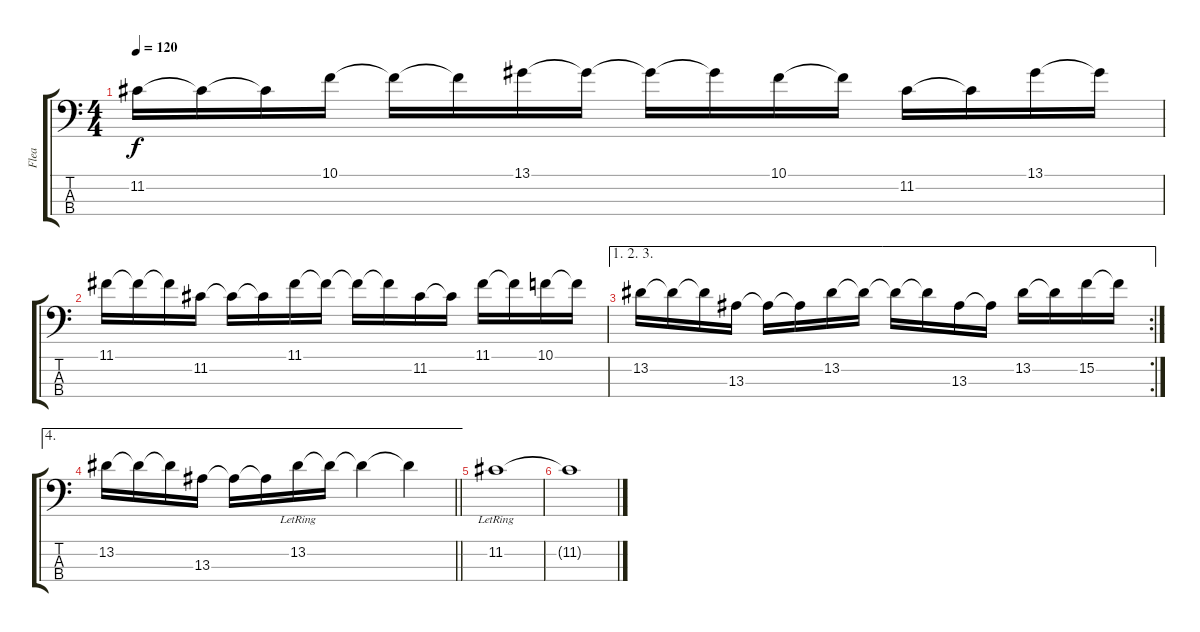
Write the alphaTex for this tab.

\track ("Flea" "Flea") {instrument electricbassfinger}
\staff {score tabs}
\tuning (G2 D2 A1 E1) {hide}
\ts (4 4)
\tempo 120
\clef f4
\ks c
11.2.16{dy f} 11.2{t}.16 11.2{t}.16 10.1.16 10.1{t}.16 10.1{t}.16 13.1.16 13.1{t}.16 13.1{t}.16 13.1{t}.16 10.1.16 10.1{t}.16 11.2.16 11.2{t}.16 13.1.16 13.1{t}.16 |
11.1.16 11.1{t}.16 11.1{t}.16 11.2.16 11.2{t}.16 11.2{t}.16 11.1.16 11.1{t}.16 11.1{t}.16 11.1{t}.16 11.2.16 11.2{t}.16 11.1.16 11.1{t}.16 10.1.16 10.1{t}.16 |
\ae (1 2 3)
\rc 2
13.2.16 13.2{t}.16 13.2{t}.16 13.3.16 13.3{t}.16 13.3{t}.16 13.2.16 13.2{t}.16 13.2{t}.16 13.2{t}.16 13.3.16 13.3{t}.16 13.2.16 13.2{t}.16 15.2.16 15.2{t}.16 |
\ae 4
\barLineRight lightlight
13.2.16 13.2{t}.16 13.2{t}.16 13.3.16 13.3{t}.16 13.3{t}.16 13.2{lr}.16 13.2{t}.16 13.2{t}.4 13.2{t}.4 |
11.2{lr}.1 |
11.2{t}.1
